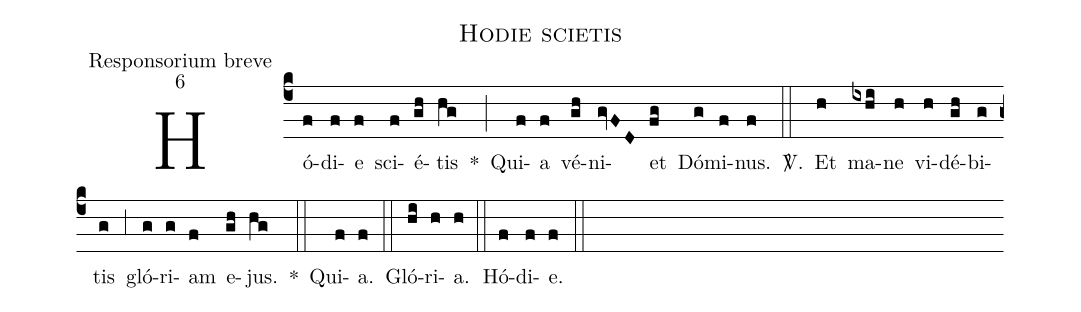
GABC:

name:Hodie scietis;
office-part:Responsorium breve;
mode:6;
%%
(c4) Hó(f)di(f)e(f) sci(f)é(gh)tis(hg) *(;) Qui(f)a(f) vé(gh)ni(gvFD)et(fg) Dó(g)mi(f)nus.(f) <sp>V/</sp>.(::) Et(h) ma(ixhi)ne(h) vi(h)dé(gh)bi(g)tis(g) (;3) gló(g)ri(g)am(f) e(gh)jus.(hg) *(::) Qui(f)a.(f) (::) Gló(hi)ri(h)a.(h) (::) Hó(f)di(f)e.(f) (::)
